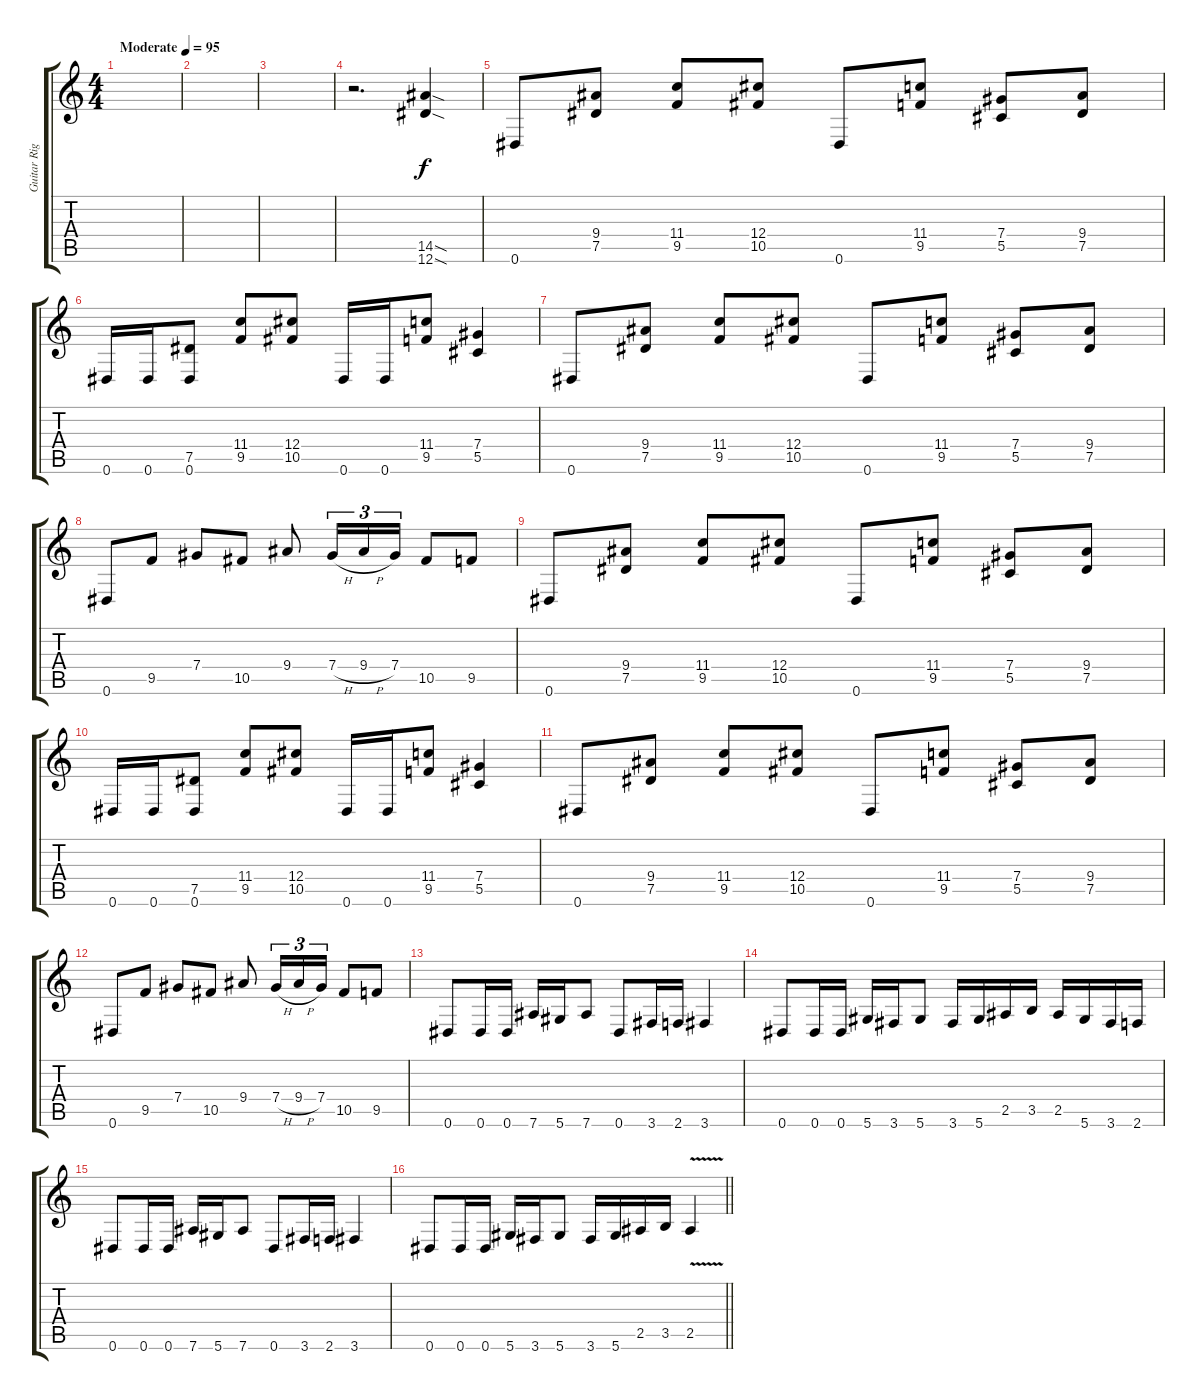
\track ("Guitar Right" "Guitar Rig") {instrument distortionguitar}
\staff {score tabs}
\tuning (Eb4 Bb3 Gb3 Db3 Ab2 Eb2) {hide}
\ts (4 4)
\tempo (95 "Moderate")
\clef g2
\ks c
|
|
|
r.2{d} (14.5{sod} 12.6{sod}).4 |
0.6.8 (9.4 7.5).8 (11.4 9.5).8 (12.4 10.5).8 0.6.8 (11.4 9.5).8 (7.4 5.5).8 (9.4 7.5).8 |
0.6.16 0.6.16 (7.5 0.6).8 (11.4 9.5).8 (12.4 10.5).8 0.6.16 0.6.16 (11.4 9.5).8 (7.4 5.5).4 |
0.6.8 (9.4 7.5).8 (11.4 9.5).8 (12.4 10.5).8 0.6.8 (11.4 9.5).8 (7.4 5.5).8 (9.4 7.5).8 |
0.6.8 9.5.8 7.4.8 10.5.8 9.4.8 7.4{h}.16{tu (3 2)} 9.4{h}.16{tu (3 2)} 7.4.16{tu (3 2)} 10.5.8 9.5.8 |
0.6.8 (9.4 7.5).8 (11.4 9.5).8 (12.4 10.5).8 0.6.8 (11.4 9.5).8 (7.4 5.5).8 (9.4 7.5).8 |
0.6.16 0.6.16 (7.5 0.6).8 (11.4 9.5).8 (12.4 10.5).8 0.6.16 0.6.16 (11.4 9.5).8 (7.4 5.5).4 |
0.6.8 (9.4 7.5).8 (11.4 9.5).8 (12.4 10.5).8 0.6.8 (11.4 9.5).8 (7.4 5.5).8 (9.4 7.5).8 |
0.6.8 9.5.8 7.4.8 10.5.8 9.4.8 7.4{h}.16{tu (3 2)} 9.4{h}.16{tu (3 2)} 7.4.16{tu (3 2)} 10.5.8 9.5.8 |
0.6.8 0.6.16 0.6.16 7.6.16 5.6.16 7.6.8 0.6.8 3.6.16 2.6.16 3.6.4 |
0.6.8 0.6.16 0.6.16 5.6.16 3.6.16 5.6.8 3.6.16 5.6.16 2.5.16 3.5.16 2.5.16 5.6.16 3.6.16 2.6.16 |
0.6.8 0.6.16 0.6.16 7.6.16 5.6.16 7.6.8 0.6.8 3.6.16 2.6.16 3.6.4 |
\barLineRight lightlight
0.6.8 0.6.16 0.6.16 5.6.16 3.6.16 5.6.8 3.6.16 5.6.16 2.5.16 3.5.16 2.5{v}.4
